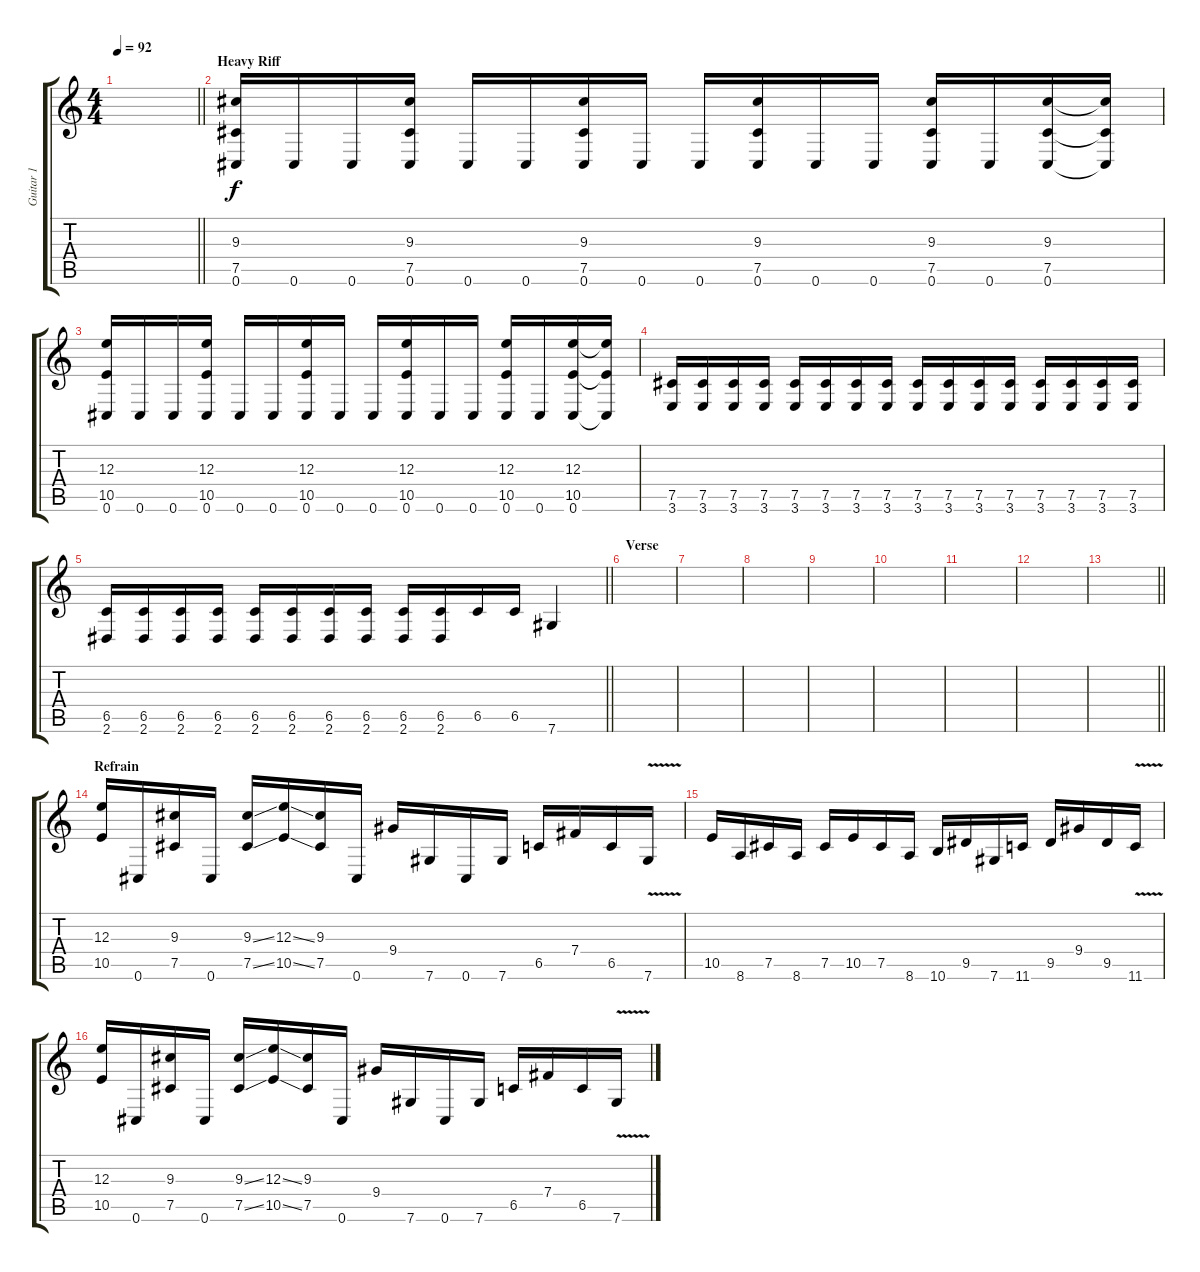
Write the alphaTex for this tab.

\track ("Guitar 1" "Guitar 1") {instrument distortionguitar}
\staff {score tabs}
\tuning (Db4 Ab3 E3 B2 Gb2 Db2) {hide}
\ts (4 4)
\tempo 92
\clef g2
\barLineRight lightlight
\ks c
|
\section ("" "Heavy Riff")
(9.3 7.5 0.6).16 0.6.16 0.6.16 (9.3 7.5 0.6).16 0.6.16 0.6.16 (9.3 7.5 0.6).16 0.6.16 0.6.16 (9.3 7.5 0.6).16 0.6.16 0.6.16 (9.3 7.5 0.6).16 0.6.16 (9.3 7.5 0.6).16 (9.3{t} 7.5{t} 0.6{t}).16 |
(12.3 10.5 0.6).16 0.6.16 0.6.16 (12.3 10.5 0.6).16 0.6.16 0.6.16 (12.3 10.5 0.6).16 0.6.16 0.6.16 (12.3 10.5 0.6).16 0.6.16 0.6.16 (12.3 10.5 0.6).16 0.6.16 (12.3 10.5 0.6).16 (12.3{t} 10.5{t} 0.6{t}).16 |
(7.5 3.6).16 (7.5 3.6).16 (7.5 3.6).16 (7.5 3.6).16 (7.5 3.6).16 (7.5 3.6).16 (7.5 3.6).16 (7.5 3.6).16 (7.5 3.6).16 (7.5 3.6).16 (7.5 3.6).16 (7.5 3.6).16 (7.5 3.6).16 (7.5 3.6).16 (7.5 3.6).16 (7.5 3.6).16 |
\barLineRight lightlight
(6.5 2.6).16 (6.5 2.6).16 (6.5 2.6).16 (6.5 2.6).16 (6.5 2.6).16 (6.5 2.6).16 (6.5 2.6).16 (6.5 2.6).16 (6.5 2.6).16 (6.5 2.6).16 6.5.16 6.5.16 7.6.4 |
\section ("" "Verse")
|
|
|
|
|
|
|
\barLineRight lightlight
|
\section ("" "Refrain")
(12.3 10.5).16 0.6.16 (9.3 7.5).16 0.6.16 (9.3{ss} 7.5{ss}).16 (12.3{ss} 10.5{ss}).16 (9.3 7.5).16 0.6.16 9.4.16 7.6.16 0.6.16 7.6.16 6.5.16 7.4.16 6.5.16 7.6{v}.16 |
10.5.16 8.6.16 7.5.16 8.6.16 7.5.16 10.5.16 7.5.16 8.6.16 10.6.16 9.5.16 7.6.16 11.6.16 9.5.16 9.4.16 9.5.16 11.6{v}.16 |
(12.3 10.5).16 0.6.16 (9.3 7.5).16 0.6.16 (9.3{ss} 7.5{ss}).16 (12.3{ss} 10.5{ss}).16 (9.3 7.5).16 0.6.16 9.4.16 7.6.16 0.6.16 7.6.16 6.5.16 7.4.16 6.5.16 7.6{v}.16
